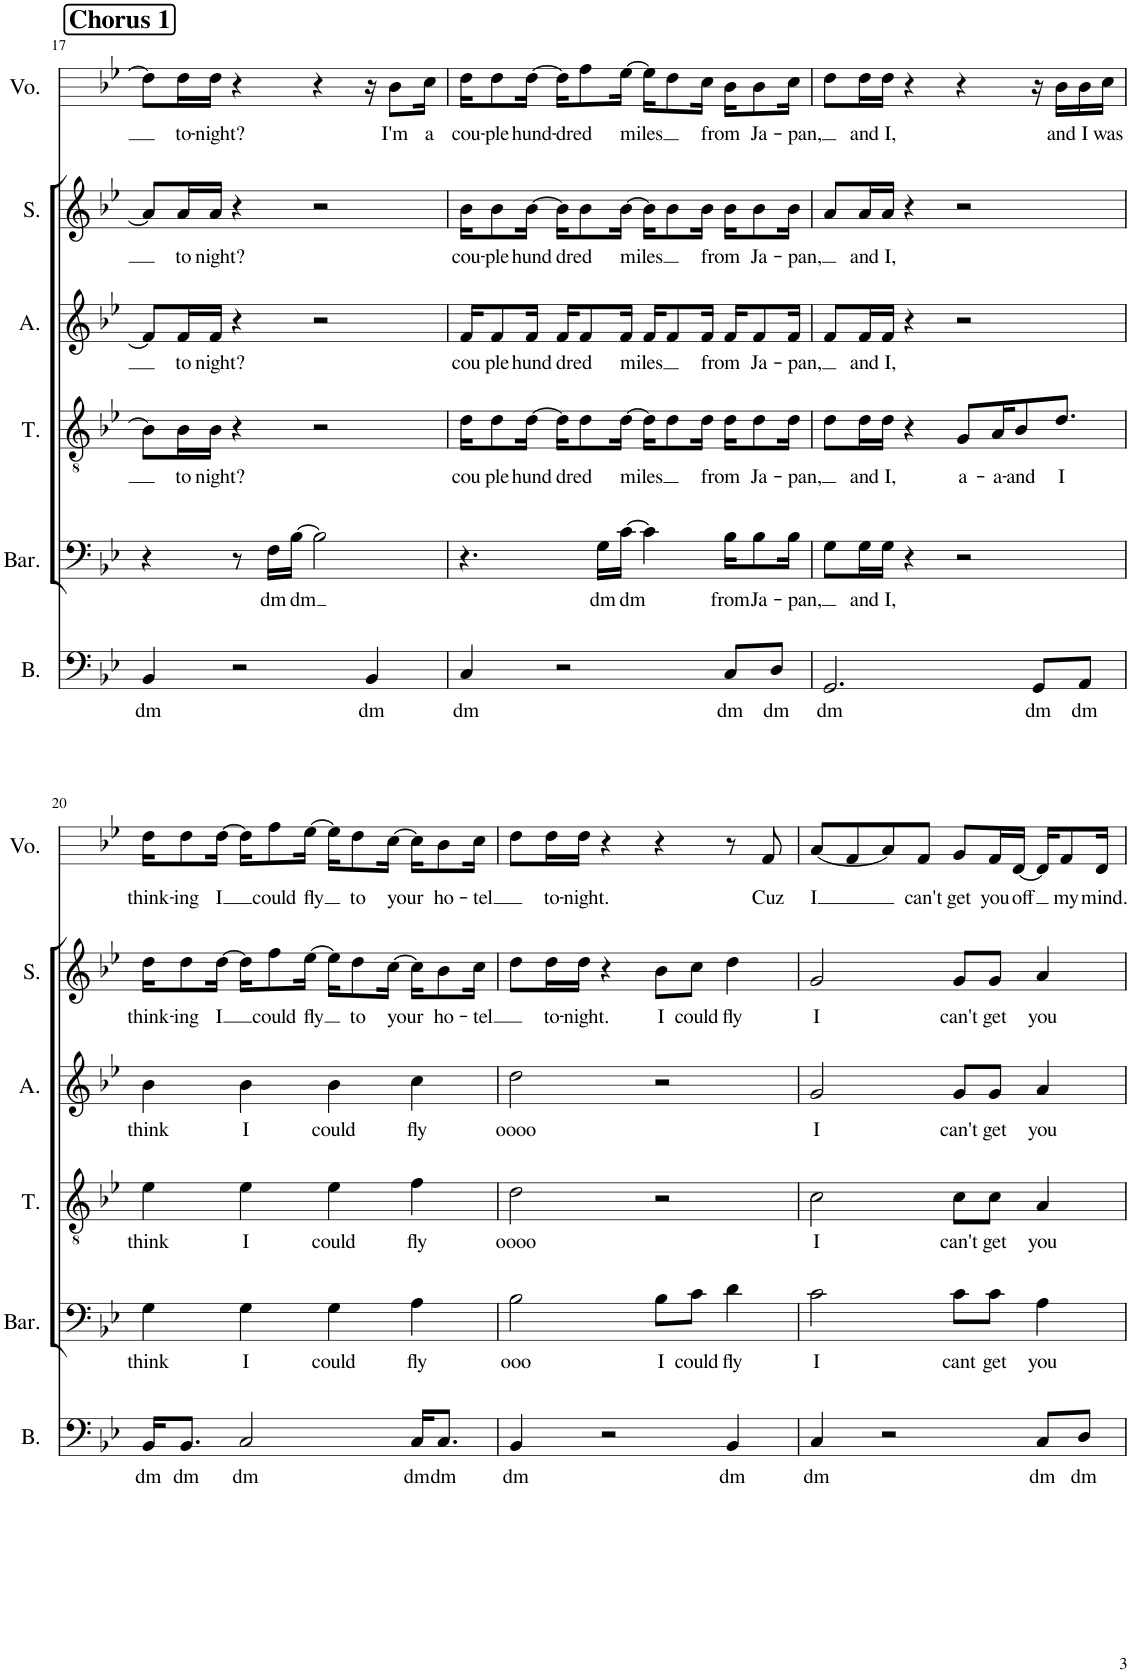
**kern	**text	**kern	**text	**kern	**text	**kern	**text	**kern	**text	**kern	**text
*part6	*part6	*part5	*part5	*part4	*part4	*part3	*part3	*part2	*part2	*part1	*part1
*staff6	*staff6	*staff5	*staff5	*staff4	*staff4	*staff3	*staff3	*staff2	*staff2	*staff1	*staff1
*I"Bass	*	*I"Baritone	*	*I"Tenor	*	*I"Alto	*	*I"Soprano	*	*I"Voice	*
*I'B.	*	*I'Bar.	*	*I'T.	*	*I'A.	*	*I'S.	*	*I'Vo.	*
!!LO:PB:g=z
*clefF4	*	*clefF4	*	*clefGv2	*	*clefG2	*	*clefG2	*	*clefGv2	*
*k[b-e-]	*	*k[b-e-]	*	*k[b-e-]	*	*k[b-e-]	*	*k[b-e-]	*	*k[b-e-]	*
*M4/4	*	*M4/4	*	*M4/4	*	*M4/4	*	*M4/4	*	*M4/4	*
!!LO:REH:place=s1:a:B:cj:fs=14:t=Chorus 1
=17	=17	=17	=17	=17	=17	=17	=17	=17	=17	=17	=17
!	!LO:LY:b	!	!	!	!	!	!	!	!	!	!
4BB-/	dm	4r	.	8B-\L]	.	8f/L]	.	8a/L]	.	8d\L]	.
!	!	!	!	!	!LO:LY:b	!	!LO:LY:b	!	!LO:LY:b	!	!LO:LY:b
.	.	.	.	16B-\L	to	16f/L	to	16a/L	to	16d\L	to-
!	!	!	!	!	!LO:LY:b	!	!LO:LY:b	!	!LO:LY:b	!	!LO:LY:b
.	.	.	.	16B-\JJ	night?	16f/JJ	night?	16a/JJ	night?	16d\JJ	-night?
2r	.	8r	.	4r	.	4r	.	4r	.	4r	.
!	!	!	!LO:LY:b	!	!	!	!	!	!	!	!
.	.	16F\LL	dm	.	.	.	.	.	.	.	.
!	!	!	!LO:LY:b	!	!	!	!	!	!	!	!
.	.	[16B-\JJ	dm	.	.	.	.	.	.	.	.
.	.	2B-\]	.	2r	.	2r	.	2r	.	4r	.
!	!LO:LY:b	!	!	!	!	!	!	!	!	!	!
4BB-/	dm	.	.	.	.	.	.	.	.	16r	.
!	!	!	!	!	!	!	!	!	!	!	!LO:LY:b
.	.	.	.	.	.	.	.	.	.	8B-\L	I'm
!	!	!	!	!	!	!	!	!	!	!	!LO:LY:b
.	.	.	.	.	.	.	.	.	.	16c\Jk	a
=18	=18	=18	=18	=18	=18	=18	=18	=18	=18	=18	=18
!	!LO:LY:b	!	!	!	!LO:LY:b	!	!LO:LY:b	!	!LO:LY:b	!	!LO:LY:b
4C/	dm	4.r	.	16d\KL	cou	16f/KL	cou	16b-\KL	cou-	16d\KL	cou-
!	!	!	!	!	!LO:LY:b	!	!LO:LY:b	!	!LO:LY:b	!	!LO:LY:b
.	.	.	.	8d\	ple	8f/	ple	8b-\	-ple	8d\	-ple
!	!	!	!	!	!LO:LY:b	!	!LO:LY:b	!	!LO:LY:b	!	!LO:LY:b
.	.	.	.	[16d\Jk	hund	16f/Jk	hund	[16b-\Jk	hund	[16d\Jk	hund-
!	!	!	!	!	!LO:LY:b	!	!LO:LY:b	!	!LO:LY:b	!	!LO:LY:b
2r	.	.	.	16d\KL]	dred	16f/KL	dred	16b-\KL]	dred	16d\KL]	-dred
.	.	.	.	8d\	.	8f/	.	8b-\	.	8f\	.
!	!	!	!LO:LY:b	!	!	!	!	!	!	!	!
.	.	16G\LL	dm	.	.	.	.	.	.	.	.
!	!	!	!LO:LY:b	!	!LO:LY:b	!	!LO:LY:b	!	!LO:LY:b	!	!LO:LY:b
.	.	[16c\JJ	dm	[16d\Jk	miles	16f/Jk	miles	[16b-\Jk	miles	[16e-\Jk	miles
.	.	4c\]	.	16d\KL]	.	16f/KL	.	16b-\KL]	.	16e-\KL]	.
.	.	.	.	8d\	.	8f/	.	8b-\	.	8d\	.
!	!	!	!	!	!LO:LY:b	!	!LO:LY:b	!	!LO:LY:b	!	!LO:LY:b
.	.	.	.	16d\Jk	from	16f/Jk	from	16b-\Jk	from	16c\Jk	from
!	!LO:LY:b	!	!LO:LY:b	!	!	!	!	!	!	!	!
8C/L	dm	16B-\KL	from	16d\KL	.	16f/KL	.	16b-\KL	.	16B-\KL	.
!	!	!	!LO:LY:b	!	!LO:LY:b	!	!LO:LY:b	!	!LO:LY:b	!	!LO:LY:b
.	.	8B-\	Ja-	8d\	Ja-	8f/	Ja-	8b-\	Ja-	8B-\	Ja-
!	!LO:LY:b	!	!	!	!	!	!	!	!	!	!
8D/J	dm	.	.	.	.	.	.	.	.	.	.
!	!	!	!LO:LY:b	!	!LO:LY:b	!	!LO:LY:b	!	!LO:LY:b	!	!LO:LY:b
.	.	16B-\Jk	-pan,	16d\Jk	-pan,	16f/Jk	-pan,	16b-\Jk	-pan,	16c\Jk	-pan,
=19	=19	=19	=19	=19	=19	=19	=19	=19	=19	=19	=19
!	!LO:LY:b	!	!	!	!	!	!	!	!	!	!
2.GG/	dm	8G\L	.	8d\L	.	8f/L	.	8a/L	.	8d\L	.
!	!	!	!LO:LY:b	!	!LO:LY:b	!	!LO:LY:b	!	!LO:LY:b	!	!LO:LY:b
.	.	16G\L	and	16d\L	and	16f/L	and	16a/L	and	16d\L	and
!	!	!	!LO:LY:b	!	!LO:LY:b	!	!LO:LY:b	!	!LO:LY:b	!	!LO:LY:b
.	.	16G\JJ	I,	16d\JJ	I,	16f/JJ	I,	16a/JJ	I,	16d\JJ	I,
.	.	4r	.	4r	.	4r	.	4r	.	4r	.
!	!	!	!	!	!LO:LY:b	!	!	!	!	!	!
.	.	2r	.	8G/L	a-	2r	.	2r	.	4r	.
!	!	!	!	!	!LO:LY:b	!	!	!	!	!	!
.	.	.	.	16A/K	-a-	.	.	.	.	.	.
!	!	!	!	!	!LO:LY:b	!	!	!	!	!	!
.	.	.	.	8B-/	-and	.	.	.	.	.	.
!	!LO:LY:b	!	!	!	!	!	!	!	!	!	!
8GG/L	dm	.	.	.	.	.	.	.	.	16r	.
!	!	!	!	!	!LO:LY:b	!	!	!	!	!	!LO:LY:b
.	.	.	.	8.d/J	I	.	.	.	.	16B-\LL	and
!	!LO:LY:b	!	!	!	!	!	!	!	!	!	!LO:LY:b
8AA/J	dm	.	.	.	.	.	.	.	.	16B-\	I
!	!	!	!	!	!	!	!	!	!	!	!LO:LY:b
.	.	.	.	.	.	.	.	.	.	16c\JJ	was
!!LO:LB:g=z
=20	=20	=20	=20	=20	=20	=20	=20	=20	=20	=20	=20
!	!LO:LY:b	!	!LO:LY:b	!	!LO:LY:b	!	!LO:LY:b	!	!LO:LY:b	!	!LO:LY:b
16BB-/KL	dm	4G\	think	4e-\	think	4b-\	think	16dd\KL	think-	16d\KL	think-
!	!LO:LY:b	!	!	!	!	!	!	!	!LO:LY:b	!	!LO:LY:b
8.BB-/J	dm	.	.	.	.	.	.	8dd\	-ing	8d\	-ing
!	!	!	!	!	!	!	!	!	!LO:LY:b	!	!LO:LY:b
.	.	.	.	.	.	.	.	[16dd\Jk	I	[16d\Jk	I
!	!LO:LY:b	!	!LO:LY:b	!	!LO:LY:b	!	!LO:LY:b	!	!	!	!
2C/	dm	4G\	I	4e-\	I	4b-\	I	16dd\KL]	.	16d\KL]	.
!	!	!	!	!	!	!	!	!	!LO:LY:b	!	!LO:LY:b
.	.	.	.	.	.	.	.	8ff\	could	8f\	could
!	!	!	!	!	!	!	!	!	!LO:LY:b	!	!LO:LY:b
.	.	.	.	.	.	.	.	[16ee-\Jk	fly	[16e-\Jk	fly
!	!	!	!LO:LY:b	!	!LO:LY:b	!	!LO:LY:b	!	!	!	!
.	.	4G\	could	4e-\	could	4b-\	could	16ee-\KL]	.	16e-\KL]	.
!	!	!	!	!	!	!	!	!	!LO:LY:b	!	!LO:LY:b
.	.	.	.	.	.	.	.	8dd\	to	8d\	to
!	!	!	!	!	!	!	!	!	!LO:LY:b	!	!LO:LY:b
.	.	.	.	.	.	.	.	[16cc\Jk	your	[16c\Jk	your
!	!LO:LY:b	!	!LO:LY:b	!	!LO:LY:b	!	!LO:LY:b	!	!	!	!
16C/KL	dm	4A\	fly	4f\	fly	4cc\	fly	16cc\KL]	.	16c\KL]	.
!	!LO:LY:b	!	!	!	!	!	!	!	!LO:LY:b	!	!LO:LY:b
8.C/J	dm	.	.	.	.	.	.	8b-\	ho-	8B-\	ho-
!	!	!	!	!	!	!	!	!	!LO:LY:b	!	!LO:LY:b
.	.	.	.	.	.	.	.	16cc\Jk	-tel	16c\Jk	-tel
=21	=21	=21	=21	=21	=21	=21	=21	=21	=21	=21	=21
!	!LO:LY:b	!	!LO:LY:b	!	!LO:LY:b	!	!LO:LY:b	!	!	!	!
4BB-/	dm	2B-\	ooo	2d\	oooo	2dd\	oooo	8dd\L	.	8d\L	.
!	!	!	!	!	!	!	!	!	!LO:LY:b	!	!LO:LY:b
.	.	.	.	.	.	.	.	16dd\L	to-	16d\L	to-
!	!	!	!	!	!	!	!	!	!LO:LY:b	!	!LO:LY:b
.	.	.	.	.	.	.	.	16dd\JJ	-night.	16d\JJ	-night.
2r	.	.	.	.	.	.	.	4r	.	4r	.
!	!	!	!LO:LY:b	!	!	!	!	!	!LO:LY:b	!	!
.	.	8B-\L	I	2r	.	2r	.	8b-\L	I	4r	.
!	!	!	!LO:LY:b	!	!	!	!	!	!LO:LY:b	!	!
.	.	8c\J	could	.	.	.	.	8cc\J	could	.	.
!	!LO:LY:b	!	!LO:LY:b	!	!	!	!	!	!LO:LY:b	!	!
4BB-/	dm	4d\	fly	.	.	.	.	4dd\	fly	8r	.
!	!	!	!	!	!	!	!	!	!	!	!LO:LY:b
.	.	.	.	.	.	.	.	.	.	8F/	Cuz
=22	=22	=22	=22	=22	=22	=22	=22	=22	=22	=22	=22
!	!LO:LY:b	!	!LO:LY:b	!	!LO:LY:b	!	!LO:LY:b	!	!LO:LY:b	!	!LO:LY:b
4C/	dm	2c\	I	2c\	I	2g/	I	2g/	I	[8A/L	I
.	.	.	.	.	.	.	.	.	.	8F/	.
2r	.	.	.	.	.	.	.	.	.	8A/]	.
!	!	!	!	!	!	!	!	!	!	!	!LO:LY:b
.	.	.	.	.	.	.	.	.	.	8F/J	can't
!	!	!	!LO:LY:b	!	!LO:LY:b	!	!LO:LY:b	!	!LO:LY:b	!	!LO:LY:b
.	.	8c\L	cant	8c\L	can't	8g/L	can't	8g/L	can't	8G/L	get
!	!	!	!LO:LY:b	!	!LO:LY:b	!	!LO:LY:b	!	!LO:LY:b	!	!LO:LY:b
.	.	8c\J	get	8c\J	get	8g/J	get	8g/J	get	16F/L	you
!	!	!	!	!	!	!	!	!	!	!	!LO:LY:b
.	.	.	.	.	.	.	.	.	.	[16D/JJ	off
!	!LO:LY:b	!	!LO:LY:b	!	!LO:LY:b	!	!LO:LY:b	!	!LO:LY:b	!	!
8C/L	dm	4A\	you	4A/	you	4a/	you	4a/	you	16D/KL]	.
!	!	!	!	!	!	!	!	!	!	!	!LO:LY:b
.	.	.	.	.	.	.	.	.	.	8F/	my
!	!LO:LY:b	!	!	!	!	!	!	!	!	!	!
8D/J	dm	.	.	.	.	.	.	.	.	.	.
!	!	!	!	!	!	!	!	!	!	!	!LO:LY:b
.	.	.	.	.	.	.	.	.	.	16D/Jk	mind.
=	=	=	=	=	=	=	=	=	=	=	=
*-	*-	*-	*-	*-	*-	*-	*-	*-	*-	*-	*-
